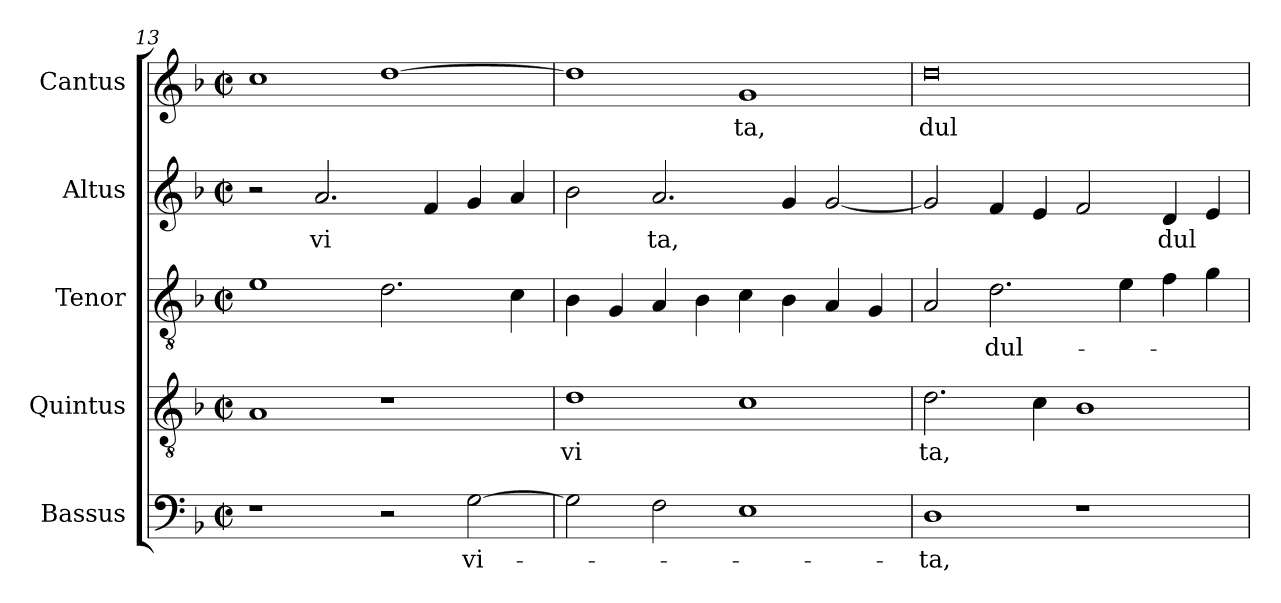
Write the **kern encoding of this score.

**kern	**text	**kern	**text	**kern	**text	**kern	**text	**kern	**text
*part5	*part5	*part4	*part4	*part3	*part3	*part2	*part2	*part1	*part1
*staff5	*staff5	*staff4	*staff4	*staff3	*staff3	*staff2	*staff2	*staff1	*staff1
*I"Bassus	*	*I"Quintus	*	*I"Tenor	*	*I"Altus	*	*I"Cantus	*
*clefF4	*	*clefGv2	*	*clefGv2	*	*clefG2	*	*clefG2	*
*k[b-]	*	*k[b-]	*	*k[b-]	*	*k[b-]	*	*k[b-]	*
*F:	*	*F:	*	*F:	*	*F:	*	*F:	*
*M2/2	*	*M2/2	*	*M2/2	*	*M2/2	*	*M2/2	*
*met(c|)	*	*met(c|)	*	*met(c|)	*	*met(c|)	*	*met(c|)	*
=13	=13	=13	=13	=13	=13	=13	=13	=13	=13
1r	.	1A	.	1e	.	2r	.	1cc	.
!	!	!	!	!	!	!	!LO:LY:b:cj	!	!
.	.	.	.	.	.	2.a/	vi	.	.
2r	.	1r	.	2.d\	.	.	.	[>1dd	.
.	.	.	.	.	.	4f/	.	.	.
!	!LO:LY:b:cj	!	!	!	!	!	!	!	!
[>2G\	vi-	.	.	.	.	4g/	.	.	.
.	.	.	.	4c\	.	4a/	.	.	.
=14	=14	=14	=14	=14	=14	=14	=14	=14	=14
!	!	!	!LO:LY:b:cj	!	!	!	!	!	!
2G\]	.	1d	vi	4B-\	.	2b-\	.	1dd]	.
.	.	.	.	4G/	.	.	.	.	.
!	!	!	!	!	!	!	!LO:LY:b:cj	!	!
2F\	.	.	.	4A/	.	2.a/	ta,	.	.
.	.	.	.	4B-\	.	.	.	.	.
!	!	!	!	!	!	!	!	!	!LO:LY:b:cj
1E	.	1c	.	4c\	.	.	.	1g	-ta,
.	.	.	.	4B-\	.	4g/	.	.	.
.	.	.	.	4A/	.	[<2g/	.	.	.
.	.	.	.	4G/	.	.	.	.	.
=15	=15	=15	=15	=15	=15	=15	=15	=15	=15
!	!LO:LY:b:cj	!	!LO:LY:b:cj	!	!	!	!	!	!LO:LY:b:cj
1D	-ta,	2.d\	ta,	2A/	.	2g/]	.	0dd	dul-
!	!	!	!	!	!LO:LY:b	!	!	!	!
.	.	.	.	2.d\	dul-	4f/	.	.	.
.	.	4c\	.	.	.	4e/	.	.	.
1r	.	1B-	.	.	.	2f/	.	.	.
.	.	.	.	4e\	.	.	.	.	.
!	!	!	!	!	!	!	!LO:LY:b	!	!
.	.	.	.	4f\	.	4d/	dul	.	.
.	.	.	.	4g\	.	4e/	.	.	.
=	=	=	=	=	=	=	=	=	=
*-	*-	*-	*-	*-	*-	*-	*-	*-	*-
